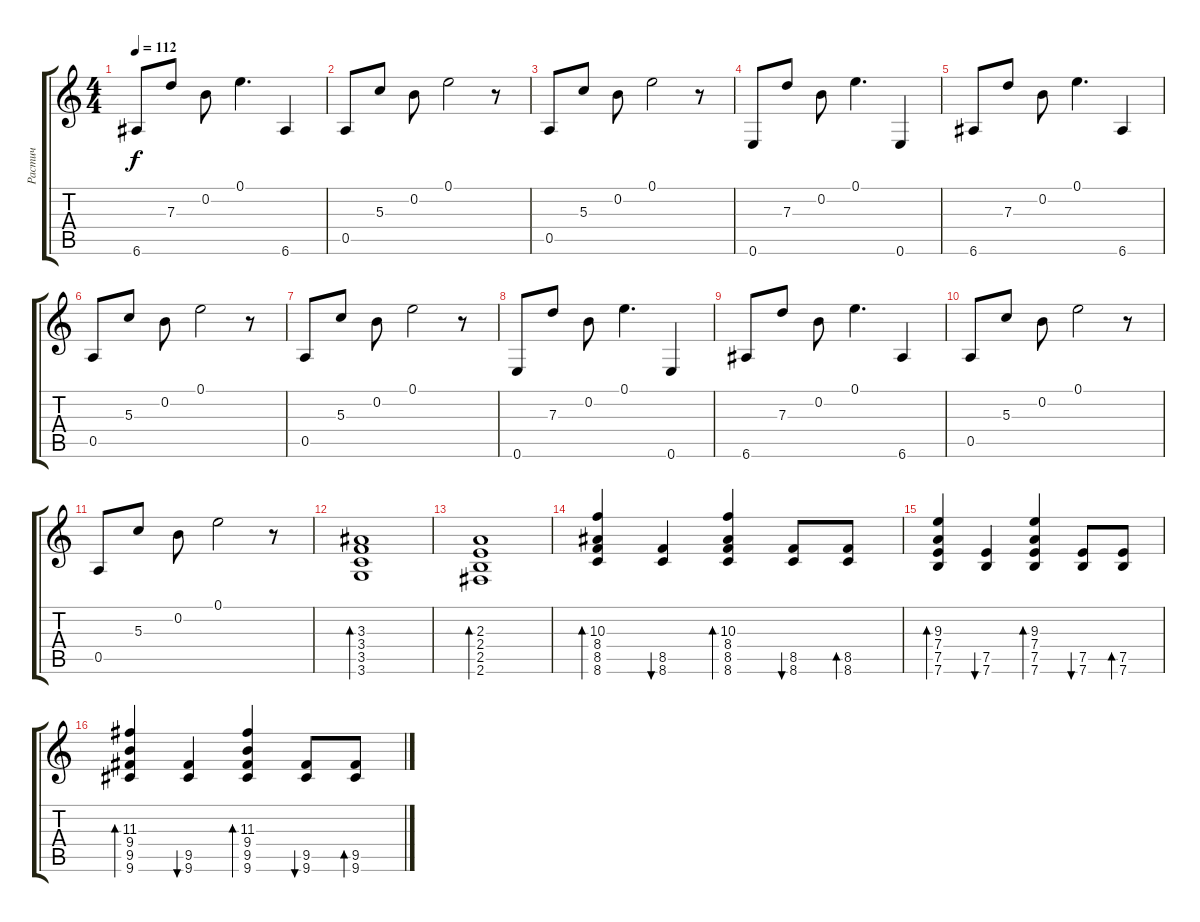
\track ("Растич" "Растич") {instrument acousticguitarsteel}
\staff {score tabs}
\tuning (E4 B3 G3 D3 A2 E2) {hide}
\ts (4 4)
\tempo 112
\clef g2
\ks c
6.6.8{dy f} 7.3.8 0.2.8 0.1.4{d} 6.6.4 |
0.5.8 5.3.8 0.2.8 0.1.2 r.8 |
0.5.8 5.3.8 0.2.8 0.1.2 r.8 |
0.6.8 7.3.8 0.2.8 0.1.4{d} 0.6.4 |
6.6.8 7.3.8 0.2.8 0.1.4{d} 6.6.4 |
0.5.8 5.3.8 0.2.8 0.1.2 r.8 |
0.5.8 5.3.8 0.2.8 0.1.2 r.8 |
0.6.8 7.3.8 0.2.8 0.1.4{d} 0.6.4 |
6.6.8 7.3.8 0.2.8 0.1.4{d} 6.6.4 |
0.5.8 5.3.8 0.2.8 0.1.2 r.8 |
0.5.8 5.3.8 0.2.8 0.1.2 r.8 |
(3.3 3.4 3.5 3.6).1{bd 480} |
(2.3 2.4 2.5 2.6).1{bd 480} |
(10.3 8.4 8.5 8.6).4{bd 60} (8.5 8.6).4{bu 60} (10.3 8.4 8.5 8.6).4{bd 60} (8.5 8.6).8{bu 60} (8.5 8.6).8{bd 60} |
(9.3 7.4 7.5 7.6).4{bd 60} (7.5 7.6).4{bu 60} (9.3 7.4 7.5 7.6).4{bd 60} (7.5 7.6).8{bu 60} (7.5 7.6).8{bd 60} |
(11.3 9.4 9.5 9.6).4{bd 60} (9.5 9.6).4{bu 60} (11.3 9.4 9.5 9.6).4{bd 60} (9.5 9.6).8{bu 60} (9.5 9.6).8{bd 60}
